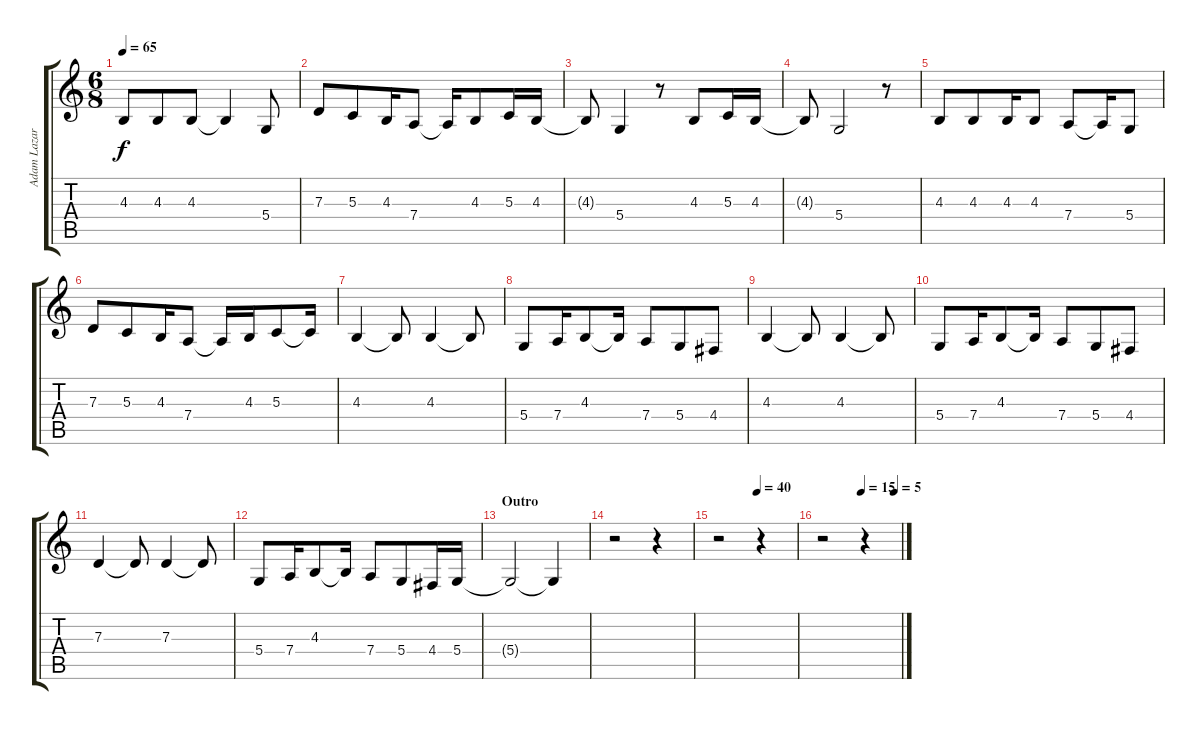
\track ("Adam Lazarra (Lead Vocals)" "Adam Lazar") {instrument clarinet}
\staff {score tabs}
\tuning (E4 B3 G3 D3 A2 E2) {hide}
\ts (6 8)
\tempo 65
\clef g2
\ks c
4.3.8{dy f volume 16} 4.3.8 4.3.8 4.3{t}.4 5.4.8 |
7.3.8{volume 16} 5.3.8 4.3.16 7.4.8 7.4{t}.16 4.3.8 5.3.16 4.3.16 |
4.3{t}.8{volume 16} 5.4.4 r.8 4.3.8 5.3.16 4.3.16 |
4.3{t}.8{volume 16} 5.4.2 r.8 |
4.3.8{volume 16} 4.3.8 4.3.16 4.3.8 7.4.8 7.4{t}.16 5.4.8 |
7.3.8{volume 16} 5.3.8 4.3.16 7.4.8 7.4{t}.16 4.3.16 5.3.8 5.3{t}.16 |
4.3.4{volume 16} 4.3{t}.8 4.3.4 4.3{t}.8 |
5.4.8{volume 16} 7.4.16 4.3.8 4.3{t}.16 7.4.8 5.4.8 4.4.8 |
4.3.4{volume 16} 4.3{t}.8 4.3.4 4.3{t}.8 |
5.4.8{volume 16} 7.4.16 4.3.8 4.3{t}.16 7.4.8 5.4.8 4.4.8 |
7.3.4{volume 16} 7.3{t}.8 7.3.4 7.3{t}.8 |
5.4.8{volume 16} 7.4.16 4.3.8 4.3{t}.16 7.4.8 5.4.8 4.4.16 5.4.16 |
\section ("" "Outro")
5.4{t}.2{volume 12} 5.4{t}.4 |
r.2 r.4 |
\tempo (40 0.5)
r.2 r.4 |
\tempo (15 0.5)
\tempo (5 0.9166666666666666)
r.2 r.4
